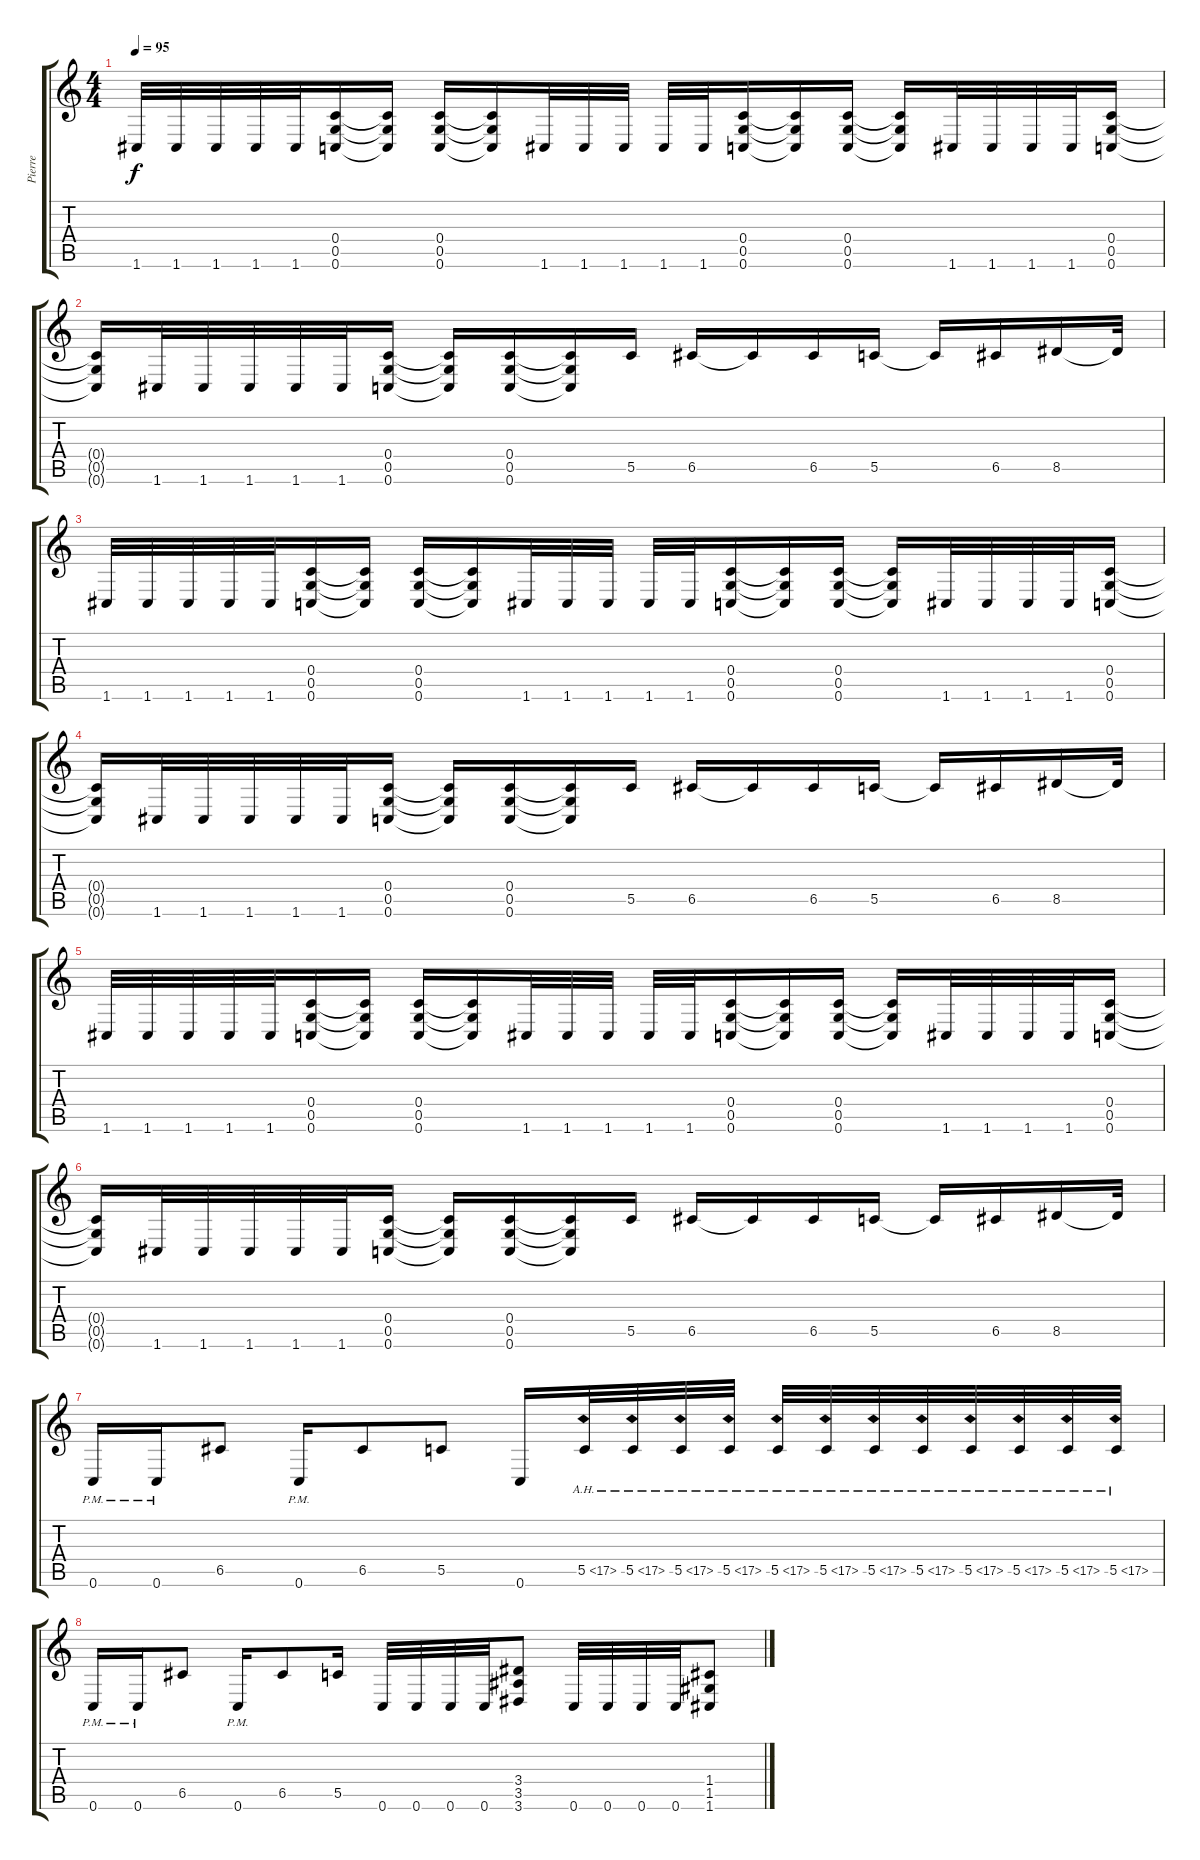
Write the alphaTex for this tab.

\track ("Pierre" "Pierre") {instrument distortionguitar}
\staff {score tabs}
\tuning (D4 A3 F3 C3 G2 C2) {hide}
\ts (4 4)
\tempo 95
\clef g2
\ks c
1.6.32{dy f} 1.6.32 1.6.32 1.6.32 1.6.32 (0.4 0.5 0.6).16 (0.4{t} 0.5{t} 0.6{t}).16 (0.4 0.5 0.6).16 (0.4{t} 0.5{t} 0.6{t}).16 1.6.32 1.6.32 1.6.32 1.6.32 1.6.32 (0.4 0.5 0.6).16 (0.4{t} 0.5{t} 0.6{t}).16 (0.4 0.5 0.6).16 (0.4{t} 0.5{t} 0.6{t}).16 1.6.32 1.6.32 1.6.32 1.6.32 (0.4 0.5 0.6).16 |
(0.4{t} 0.5{t} 0.6{t}).16 1.6.32 1.6.32 1.6.32 1.6.32 1.6.32 (0.4 0.5 0.6).16 (0.4{t} 0.5{t} 0.6{t}).16 (0.4 0.5 0.6).16 (0.4{t} 0.5{t} 0.6{t}).16 5.5.16 6.5.16 6.5{t}.16 6.5.16 5.5.16 5.5{t}.16 6.5.16 8.5.16 8.5{t}.32 |
1.6.32 1.6.32 1.6.32 1.6.32 1.6.32 (0.4 0.5 0.6).16 (0.4{t} 0.5{t} 0.6{t}).16 (0.4 0.5 0.6).16 (0.4{t} 0.5{t} 0.6{t}).16 1.6.32 1.6.32 1.6.32 1.6.32 1.6.32 (0.4 0.5 0.6).16 (0.4{t} 0.5{t} 0.6{t}).16 (0.4 0.5 0.6).16 (0.4{t} 0.5{t} 0.6{t}).16 1.6.32 1.6.32 1.6.32 1.6.32 (0.4 0.5 0.6).16 |
(0.4{t} 0.5{t} 0.6{t}).16 1.6.32 1.6.32 1.6.32 1.6.32 1.6.32 (0.4 0.5 0.6).16 (0.4{t} 0.5{t} 0.6{t}).16 (0.4 0.5 0.6).16 (0.4{t} 0.5{t} 0.6{t}).16 5.5.16 6.5.16 6.5{t}.16 6.5.16 5.5.16 5.5{t}.16 6.5.16 8.5.16 8.5{t}.32 |
1.6.32 1.6.32 1.6.32 1.6.32 1.6.32 (0.4 0.5 0.6).16 (0.4{t} 0.5{t} 0.6{t}).16 (0.4 0.5 0.6).16 (0.4{t} 0.5{t} 0.6{t}).16 1.6.32 1.6.32 1.6.32 1.6.32 1.6.32 (0.4 0.5 0.6).16 (0.4{t} 0.5{t} 0.6{t}).16 (0.4 0.5 0.6).16 (0.4{t} 0.5{t} 0.6{t}).16 1.6.32 1.6.32 1.6.32 1.6.32 (0.4 0.5 0.6).16 |
(0.4{t} 0.5{t} 0.6{t}).16 1.6.32 1.6.32 1.6.32 1.6.32 1.6.32 (0.4 0.5 0.6).16 (0.4{t} 0.5{t} 0.6{t}).16 (0.4 0.5 0.6).16 (0.4{t} 0.5{t} 0.6{t}).16 5.5.16 6.5.16 6.5{t}.16 6.5.16 5.5.16 5.5{t}.16 6.5.16 8.5.16 8.5{t}.32 |
0.6{pm}.16 0.6{pm}.16 6.5.8 0.6{pm}.16 6.5.8 5.5.8 0.6.16 5.5{ah 12}.32 5.5{ah 12}.32 5.5{ah 12}.32 5.5{ah 12}.32 5.5{ah 12}.32 5.5{ah 12}.32 5.5{ah 12}.32 5.5{ah 12}.32 5.5{ah 12}.32 5.5{ah 12}.32 5.5{ah 12}.32 5.5{ah 12}.32 |
0.6{pm}.16 0.6{pm}.16 6.5.8 0.6{pm}.16 6.5.8 5.5.16 0.6.32 0.6.32 0.6.32 0.6.32 (3.4 3.5 3.6).8 0.6.32 0.6.32 0.6.32 0.6.32 (1.4 1.5 1.6).8
